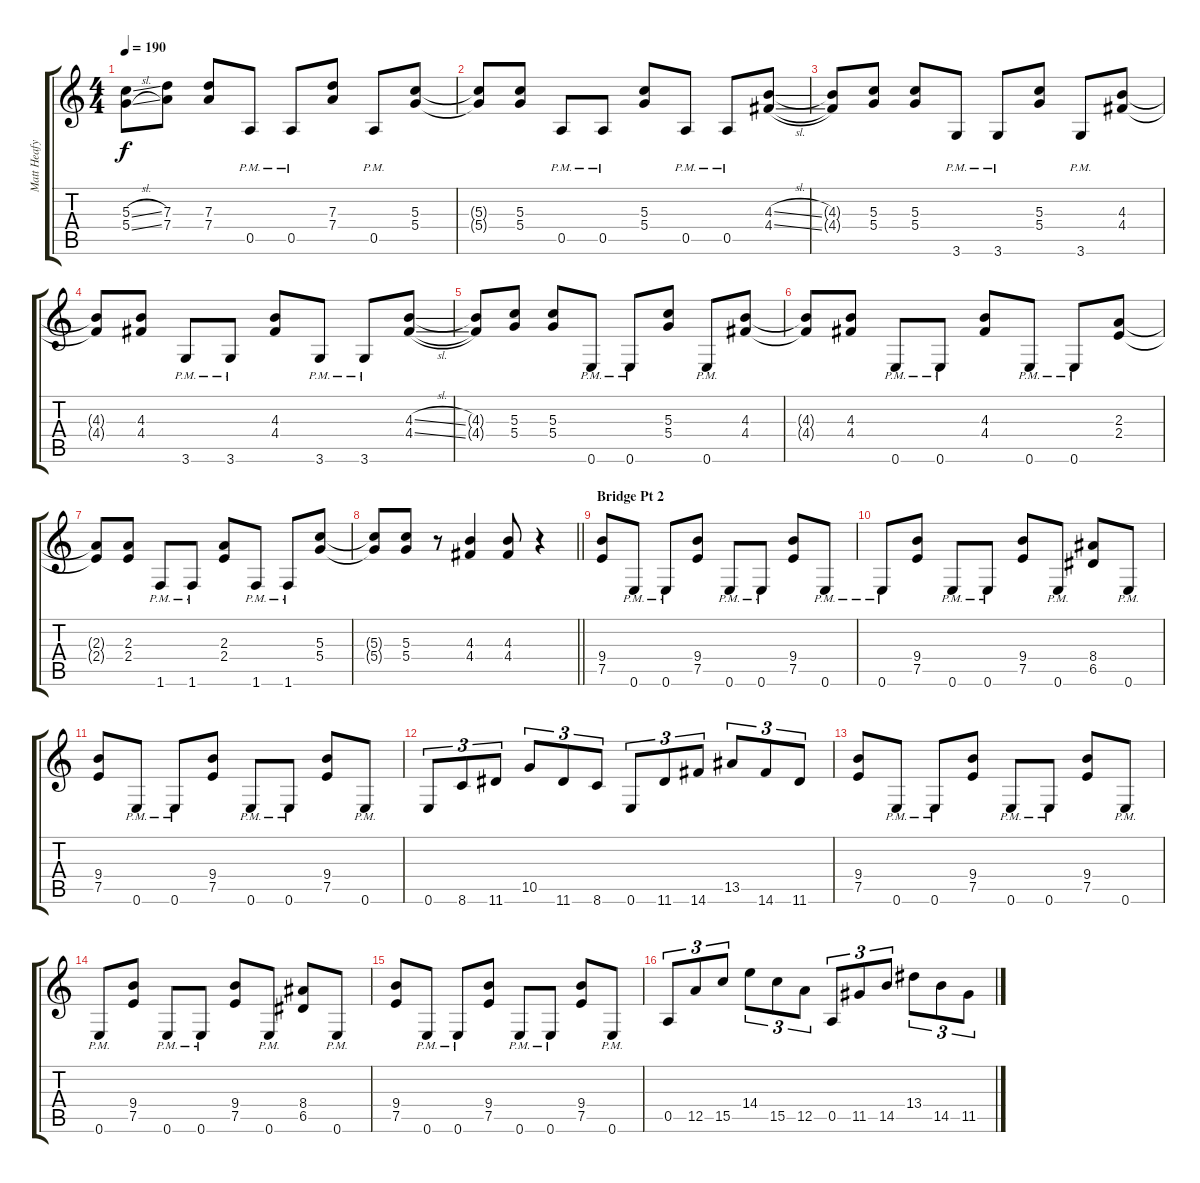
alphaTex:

\track ("Matt Heafy" "Matt Heafy") {instrument distortionguitar}
\staff {score tabs}
\tuning (E4 B3 G3 D3 A2 E2) {hide}
\ts (4 4)
\tempo 190
\clef g2
\ks c
(5.3{sl} 5.4{sl}).8{dy f} (7.3 7.4).8 (7.3 7.4).8 0.5{pm}.8 0.5{pm}.8 (7.3 7.4).8 0.5{pm}.8 (5.3 5.4).8 |
(5.3{t} 5.4{t}).8 (5.3 5.4).8 0.5{pm}.8 0.5{pm}.8 (5.3 5.4).8 0.5{pm}.8 0.5{pm}.8 (4.3{sl} 4.4{sl}).8 |
(4.3{t} 4.4{t}).8 (5.3 5.4).8 (5.3 5.4).8 3.6{pm}.8 3.6{pm}.8 (5.3 5.4).8 3.6{pm}.8 (4.3 4.4).8 |
(4.3{t} 4.4{t}).8 (4.3 4.4).8 3.6{pm}.8 3.6{pm}.8 (4.3 4.4).8 3.6{pm}.8 3.6{pm}.8 (4.3{sl} 4.4{sl}).8 |
(4.3{t} 4.4{t}).8 (5.3 5.4).8 (5.3 5.4).8 0.6{pm}.8 0.6{pm}.8 (5.3 5.4).8 0.6{pm}.8 (4.3 4.4).8 |
(4.3{t} 4.4{t}).8 (4.3 4.4).8 0.6{pm}.8 0.6{pm}.8 (4.3 4.4).8 0.6{pm}.8 0.6{pm}.8 (2.3 2.4).8 |
(2.3{t} 2.4{t}).8 (2.3 2.4).8 1.6{pm}.8 1.6{pm}.8 (2.3 2.4).8 1.6{pm}.8 1.6{pm}.8 (5.3 5.4).8 |
\barLineRight lightlight
(5.3{t} 5.4{t}).8 (5.3 5.4).8 r.8 (4.3 4.4).4 (4.3 4.4).8 r.4 |
\section ("" "Bridge Pt 2")
(9.4 7.5).8 0.6{pm}.8 0.6{pm}.8 (9.4 7.5).8 0.6{pm}.8 0.6{pm}.8 (9.4 7.5).8 0.6{pm}.8 |
0.6{pm}.8 (9.4 7.5).8 0.6{pm}.8 0.6{pm}.8 (9.4 7.5).8 0.6{pm}.8 (8.4 6.5).8 0.6{pm}.8 |
(9.4 7.5).8 0.6{pm}.8 0.6{pm}.8 (9.4 7.5).8 0.6{pm}.8 0.6{pm}.8 (9.4 7.5).8 0.6{pm}.8 |
0.6.8{tu (3 2)} 8.6.8{tu (3 2)} 11.6.8{tu (3 2)} 10.5.8{tu (3 2)} 11.6.8{tu (3 2)} 8.6.8{tu (3 2)} 0.6.8{tu (3 2)} 11.6.8{tu (3 2)} 14.6.8{tu (3 2)} 13.5.8{tu (3 2)} 14.6.8{tu (3 2)} 11.6.8{tu (3 2)} |
(9.4 7.5).8 0.6{pm}.8 0.6{pm}.8 (9.4 7.5).8 0.6{pm}.8 0.6{pm}.8 (9.4 7.5).8 0.6{pm}.8 |
0.6{pm}.8 (9.4 7.5).8 0.6{pm}.8 0.6{pm}.8 (9.4 7.5).8 0.6{pm}.8 (8.4 6.5).8 0.6{pm}.8 |
(9.4 7.5).8 0.6{pm}.8 0.6{pm}.8 (9.4 7.5).8 0.6{pm}.8 0.6{pm}.8 (9.4 7.5).8 0.6{pm}.8 |
0.5.8{tu (3 2)} 12.5.8{tu (3 2)} 15.5.8{tu (3 2)} 14.4.8{tu (3 2)} 15.5.8{tu (3 2)} 12.5.8{tu (3 2)} 0.5.8{tu (3 2)} 11.5.8{tu (3 2)} 14.5.8{tu (3 2)} 13.4.8{tu (3 2)} 14.5.8{tu (3 2)} 11.5.8{tu (3 2)}
